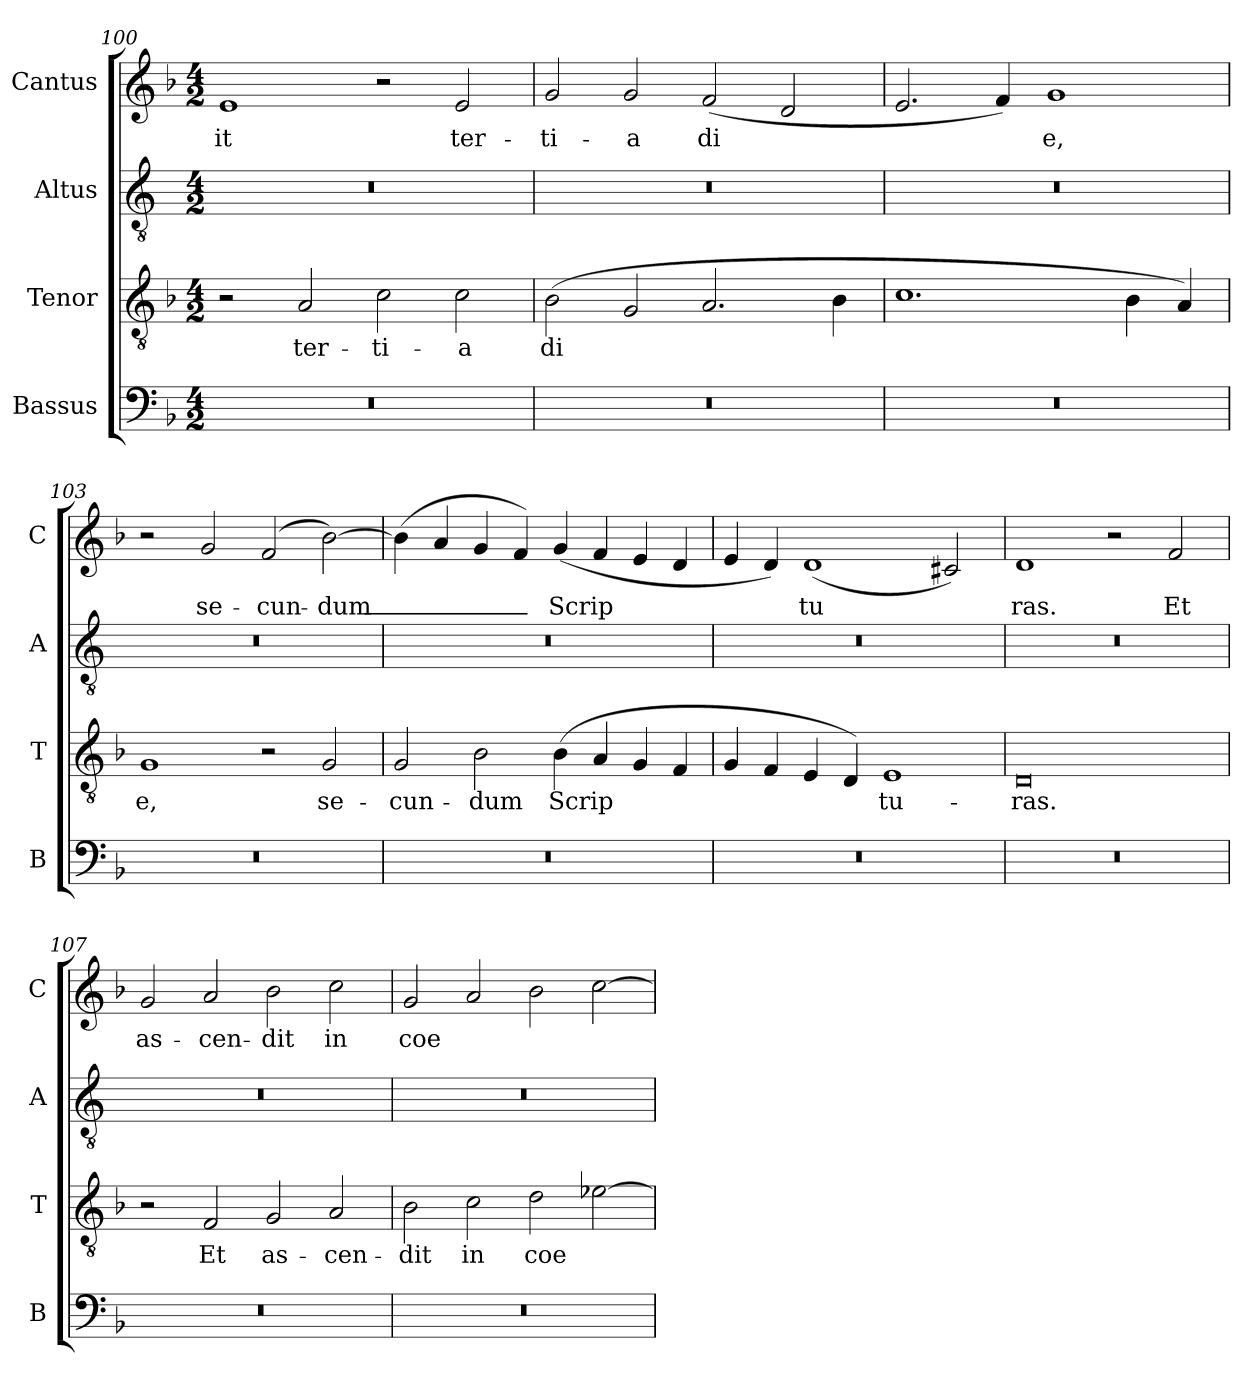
**kern	**kern	**text	**kern	**kern	**text
*part4	*part3	*part3	*part2	*part1	*part1
*staff4	*staff3	*staff3	*staff2	*staff1	*staff1
*I"Bassus	*I"Tenor	*	*I"Altus	*I"Cantus	*
*I'B	*I'T	*	*I'A	*I'C	*
*clefF4	*clefGv2	*	*clefGv2	*clefG2	*
*	*	*	*ITrd4c7	*	*
*k[b-]	*k[b-]	*	*k[b-]	*k[b-]	*
*M4/2	*M4/2	*	*M4/2	*M4/2	*
=100	=100	=100	=100	=100	=100
!	!	!	!	!	!LO:LY:b
0r	2r	.	0r	1e	it
!	!	!LO:LY:b	!	!	!
.	2A/	ter-	.	.	.
!	!	!LO:LY:b	!	!	!
.	2c\	ti-	.	2r	.
!	!	!LO:LY:b	!	!	!LO:LY:b
.	2c\	a	.	2e/	ter-
=101	=101	=101	=101	=101	=101
!	!	!LO:LY:b	!	!	!LO:LY:b
0r	(2B-\	di	0r	2g/	ti-
!	!	!	!	!	!LO:LY:b
.	2G/	.	.	2g/	a
!	!	!	!	!	!LO:LY:b
.	2.A/	.	.	(2f/	di
.	.	.	.	2d/	.
.	4B-\	.	.	.	.
=102	=102	=102	=102	=102	=102
0r	1.c	.	0r	2.e/	.
.	.	.	.	4f/)	.
!	!	!	!	!	!LO:LY:b
.	.	.	.	1g	e,
.	4B-\	.	.	.	.
.	4A/)	.	.	.	.
=103	=103	=103	=103	=103	=103
!	!	!LO:LY:b	!	!	!
0r	1G	e,	0r	2r	.
!	!	!	!	!	!LO:LY:b
.	.	.	.	2g/	se-
!	!	!	!	!	!LO:LY:b
.	2r	.	.	(2f/	cun-
!	!	!LO:LY:b	!	!	!LO:LY:b
.	2G/	se-	.	[2b-\)	dum_-
!!LO:LB:g=z
=104	=104	=104	=104	=104	=104
!	!	!LO:LY:b	!	!	!
0r	2G/	cun-	0r	(4b-\]	.
.	.	.	.	4a/	.
!	!	!LO:LY:b	!	!	!
.	2B-\	dum	.	4g/	.
.	.	.	.	4f/)	.
!	!	!LO:LY:b	!	!	!LO:LY:b
.	(4B-\	Scrip	.	(4g/	Scrip
.	4A/	.	.	4f/	.
.	4G/	.	.	4e/	.
.	4F/	.	.	4d/	.
=105	=105	=105	=105	=105	=105
0r	4G/	.	0r	4e/	.
.	4F/	.	.	4d/)	.
!	!	!	!	!	!LO:LY:b
.	4E/	.	.	(1d	tu
.	4D/)	.	.	.	.
!	!	!LO:LY:b	!	!	!
.	1E	tu-	.	.	.
.	.	.	.	2c#X/)	.
=106	=106	=106	=106	=106	=106
!	!	!LO:LY:b	!	!	!LO:LY:b
0r	0D	ras.	0r	1d	ras.
.	.	.	.	2r	.
!	!	!	!	!	!LO:LY:b
.	.	.	.	2f/	Et
=107	=107	=107	=107	=107	=107
!	!	!	!	!	!LO:LY:b
0r	2r	.	0r	2g/	as-
!	!	!LO:LY:b	!	!	!LO:LY:b
.	2F/	Et	.	2a/	cen-
!	!	!LO:LY:b	!	!	!LO:LY:b
.	2G/	as-	.	2b-\	dit
!	!	!LO:LY:b	!	!	!LO:LY:b
.	2A/	cen-	.	2cc\	in
=108	=108	=108	=108	=108	=108
!	!	!LO:LY:b	!	!	!LO:LY:b
0r	2B-\	dit	0r	2g/	coe
!	!	!LO:LY:b	!	!	!
.	2c\	in	.	2a/	.
!	!	!LO:LY:b	!	!	!
.	2d\	coe	.	2b-\	.
.	[2e-X\	.	.	[2cc\	.
=	=	=	=	=	=
*-	*-	*-	*-	*-	*-
